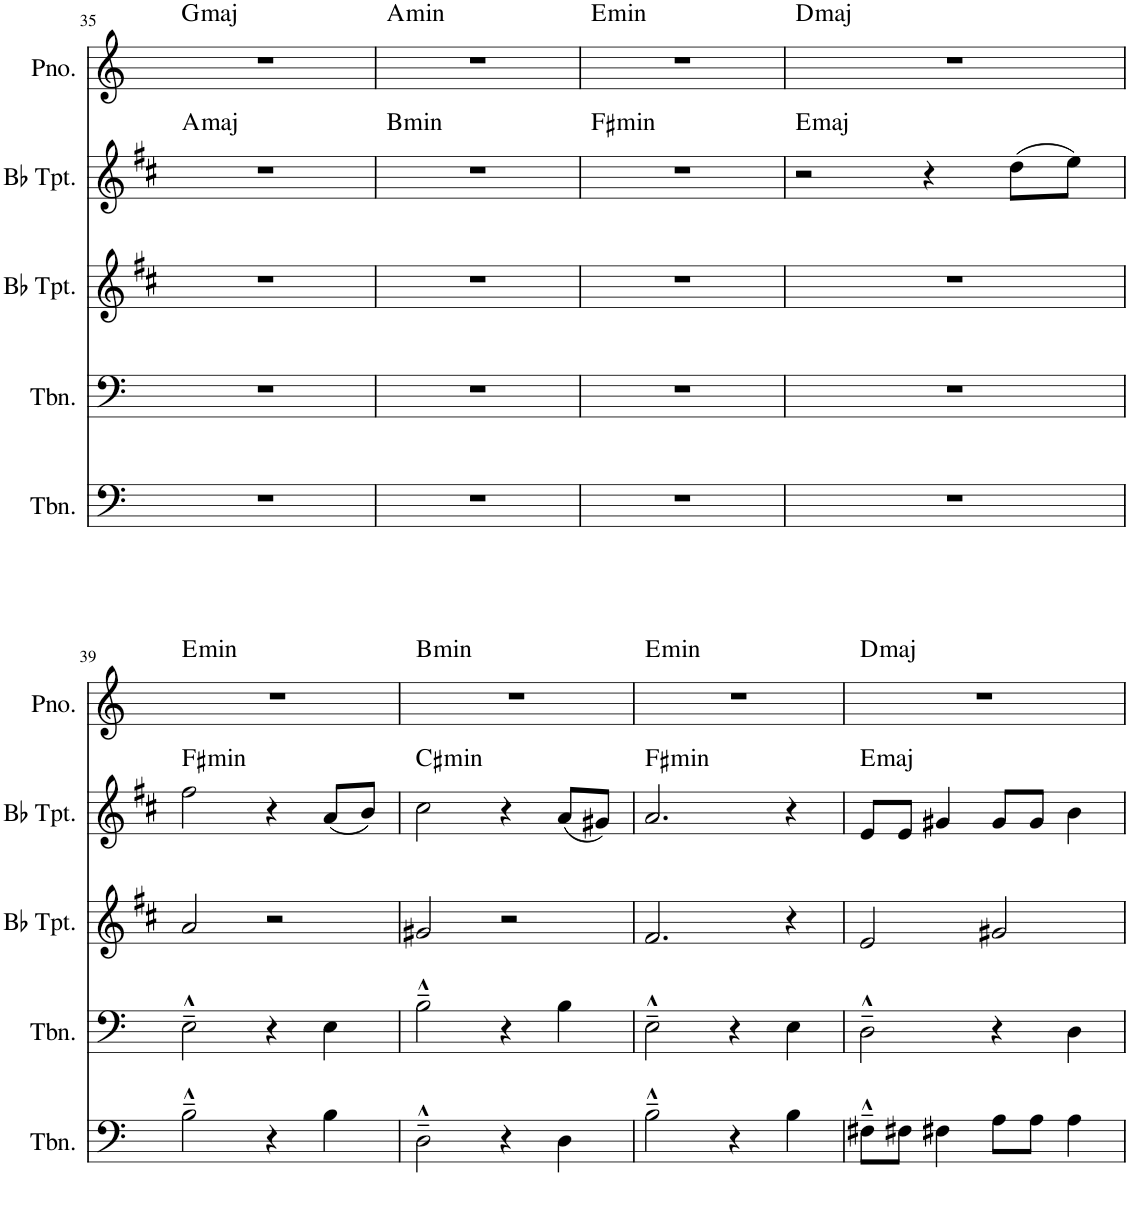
**kern	**kern	**kern	**kern	**harte	**kern	**harte
*part5	*part4	*part3	*part2	*part2	*part1	*part1
*staff5	*staff4	*staff3	*staff2	*	*staff1	*
*I"Trombone	*I"Trombone	*I"Bb Trumpet	*I"Bb Trumpet	*	*I"Piano	*
*I'Tbn.	*I'Tbn.	*I'Bb Tpt.	*I'Bb Tpt.	*	*I'Pno.	*
!!LO:PB:g=z
*clefF4	*clefF4	*clefG2	*clefG2	*	*clefG2	*
*	*	*Trd1c2	*Trd1c2	*	*	*
*k[]	*k[]	*k[f#c#]	*k[f#c#]	*	*k[]	*
*M4/4	*M4/4	*M4/4	*M4/4	*	*M4/4	*
=35	=35	=35	=35	=35	=35	=35
!	!	!	!	!LO:H:kt=maj	!	!LO:H:kt=maj
1r	1r	1r	1r	A:maj	1r	G:maj
=36	=36	=36	=36	=36	=36	=36
!	!	!	!	!LO:H:kt=min	!	!LO:H:kt=min
1r	1r	1r	1r	B:min	1r	A:min
=37	=37	=37	=37	=37	=37	=37
!	!	!	!	!LO:H:kt=min	!	!LO:H:kt=min
1r	1r	1r	1r	F#:min	1r	E:min
=38	=38	=38	=38	=38	=38	=38
!	!	!	!	!LO:H:kt=maj	!	!LO:H:kt=maj
1r	1r	1r	2r	E:maj	1r	D:maj
.	.	.	4r	.	.	.
.	.	.	(8dd\L	.	.	.
.	.	.	8ee\J)	.	.	.
!!LO:LB:g=z
=39	=39	=39	=39	=39	=39	=39
!	!	!	!	!LO:H:kt=min	!	!LO:H:kt=min
2B~^^\	2E~^^\	2a/	2ff#\	F#:min	1r	E:min
4r	4r	2r	4r	.	.	.
4B\	4E\	.	(8a/L	.	.	.
.	.	.	8b/J)	.	.	.
=40	=40	=40	=40	=40	=40	=40
!	!	!	!	!LO:H:kt=min	!	!LO:H:kt=min
2D~^^\	2B~^^\	2g#X/	2cc#\	C#:min	1r	B:min
4r	4r	2r	4r	.	.	.
4D\	4B\	.	(8a/L	.	.	.
.	.	.	8g#X/J)	.	.	.
=41	=41	=41	=41	=41	=41	=41
!	!	!	!	!LO:H:kt=min	!	!LO:H:kt=min
2B~^^\	2E~^^\	2.f#/	2.a/	F#:min	1r	E:min
4r	4r	.	.	.	.	.
4B\	4E\	4r	4r	.	.	.
=42	=42	=42	=42	=42	=42	=42
!	!	!	!	!LO:H:kt=maj	!	!LO:H:kt=maj
8F#X~^^\L	2D~^^\	2e/	8e/L	E:maj	1r	D:maj
8F#X\J	.	.	8e/J	.	.	.
4F#X\	.	.	4g#X/	.	.	.
8A\L	4r	2g#X/	8g#/L	.	.	.
8A\J	.	.	8g#/J	.	.	.
4A\	4D\	.	4b\	.	.	.
=	=	=	=	=	=	=
*-	*-	*-	*-	*-	*-	*-
